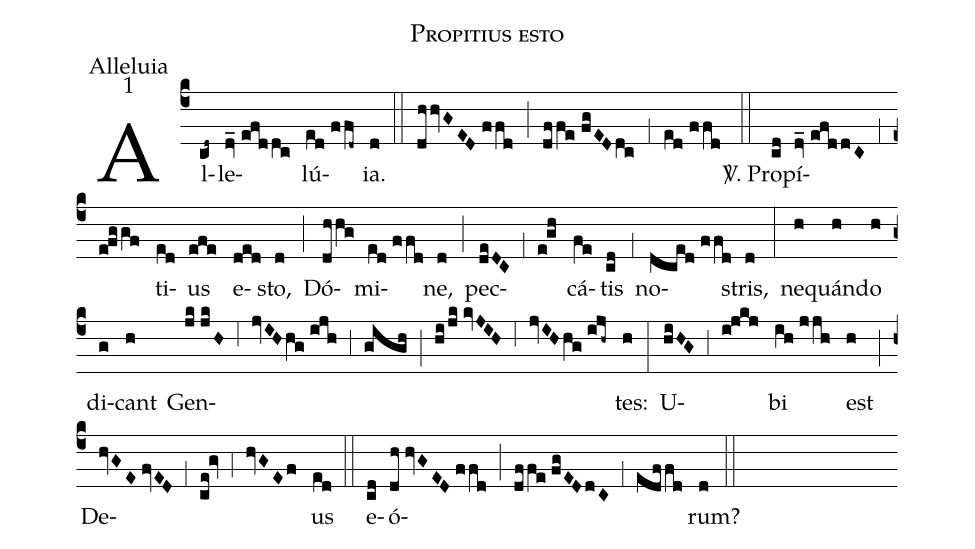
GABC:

name:Propitius esto;
office-part:Alleluia;
mode:1;
%%
(c4) Al(cd~)le(dv_//efddc)lú(ed//ffd~)ia.(d) (::)
(dhhvGED//ffd) (;) (dffe//fgEDdc) (,1) (ed//ffd) (::)

<sp>V/</sp>. Pro(cd)pí(dv_//efddC)(,1)(e!fggf)ti(ed)us(efe) e(ded)sto,(d) (;) Dó(dhhg)mi(ed//ffd)ne,(d) (;) pec(deDC)(,1)(e!gh)cá(fe)tis(cd) (,1) no(dced//ffd)stris,(d) (:)
ne(h)quán(h)do(h) di(g)cant(h) Gen(jk//jkH)(,6)(jvIH/hg//ijh)(,3)(gigh)(;)(hi/jk//kvJIH)(,6)(jvIH/hg//ijh~)tes:(h) (:)
U(hiHG)(,3)(i!jkj)bi(ih//jjh) est(h) (;) De(hvGE//fvED)(,1)(ce!gv)(,4)(hvGE/f)us(ed) (::)
e(cd)ó(dh//hvGED//ffd)(;)(dffe//fgEDdC)(,1)(edffd)rum?(d) (::)
